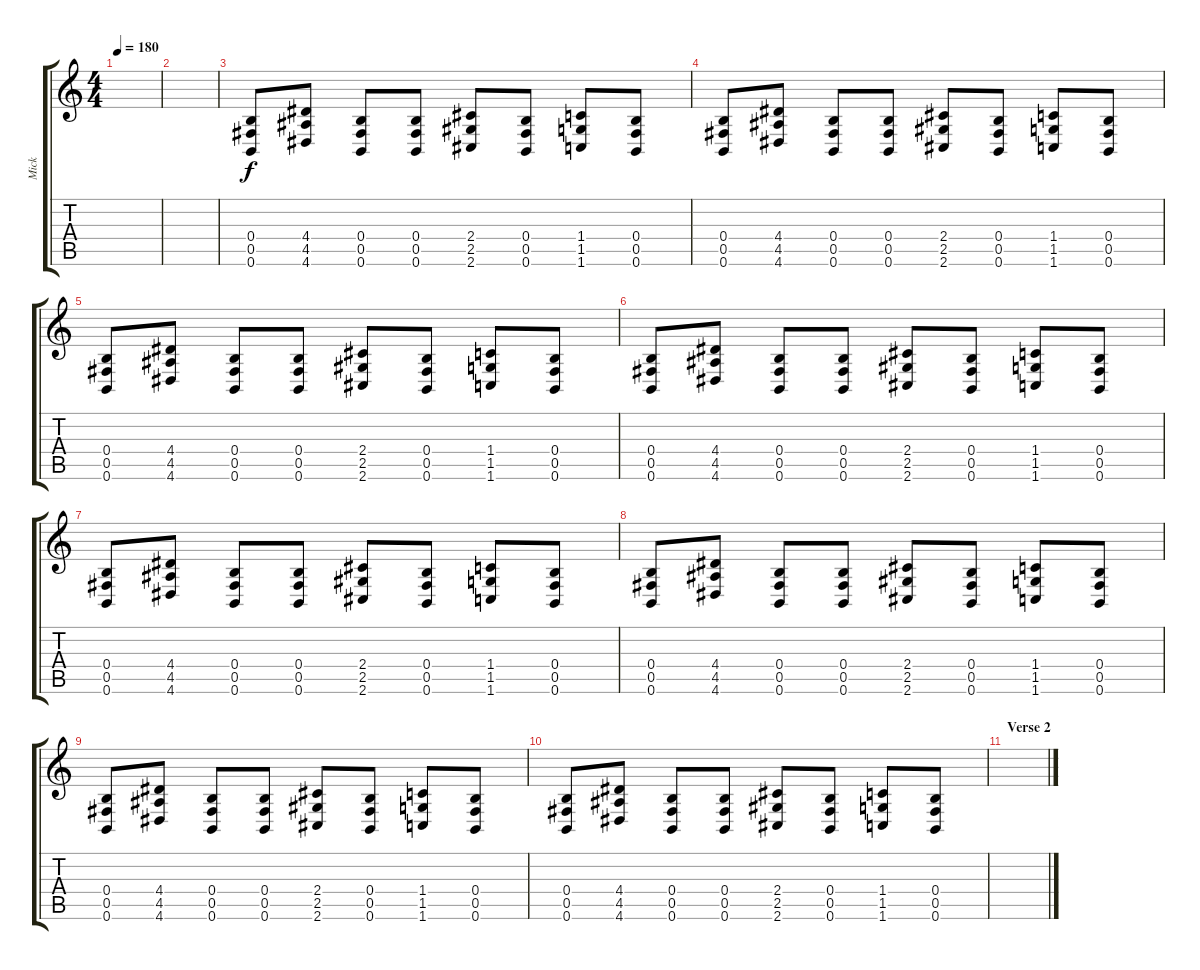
\track ("Mick" "Mick") {instrument distortionguitar}
\staff {score tabs}
\tuning (Db4 Ab3 E3 B2 Gb2 B1) {hide}
\ts (4 4)
\tempo 180
\clef g2
\ks c
|
|
(0.4 0.5 0.6).8 (4.4 4.5 4.6).8 (0.4 0.5 0.6).8 (0.4 0.5 0.6).8 (2.4 2.5 2.6).8 (0.4 0.5 0.6).8 (1.4 1.5 1.6).8 (0.4 0.5 0.6).8 |
(0.4 0.5 0.6).8 (4.4 4.5 4.6).8 (0.4 0.5 0.6).8 (0.4 0.5 0.6).8 (2.4 2.5 2.6).8 (0.4 0.5 0.6).8 (1.4 1.5 1.6).8 (0.4 0.5 0.6).8 |
(0.4 0.5 0.6).8 (4.4 4.5 4.6).8 (0.4 0.5 0.6).8 (0.4 0.5 0.6).8 (2.4 2.5 2.6).8 (0.4 0.5 0.6).8 (1.4 1.5 1.6).8 (0.4 0.5 0.6).8 |
(0.4 0.5 0.6).8 (4.4 4.5 4.6).8 (0.4 0.5 0.6).8 (0.4 0.5 0.6).8 (2.4 2.5 2.6).8 (0.4 0.5 0.6).8 (1.4 1.5 1.6).8 (0.4 0.5 0.6).8 |
(0.4 0.5 0.6).8 (4.4 4.5 4.6).8 (0.4 0.5 0.6).8 (0.4 0.5 0.6).8 (2.4 2.5 2.6).8 (0.4 0.5 0.6).8 (1.4 1.5 1.6).8 (0.4 0.5 0.6).8 |
(0.4 0.5 0.6).8 (4.4 4.5 4.6).8 (0.4 0.5 0.6).8 (0.4 0.5 0.6).8 (2.4 2.5 2.6).8 (0.4 0.5 0.6).8 (1.4 1.5 1.6).8 (0.4 0.5 0.6).8 |
(0.4 0.5 0.6).8 (4.4 4.5 4.6).8 (0.4 0.5 0.6).8 (0.4 0.5 0.6).8 (2.4 2.5 2.6).8 (0.4 0.5 0.6).8 (1.4 1.5 1.6).8 (0.4 0.5 0.6).8 |
(0.4 0.5 0.6).8 (4.4 4.5 4.6).8 (0.4 0.5 0.6).8 (0.4 0.5 0.6).8 (2.4 2.5 2.6).8 (0.4 0.5 0.6).8 (1.4 1.5 1.6).8 (0.4 0.5 0.6).8 |
\section ("" "Verse 2")
